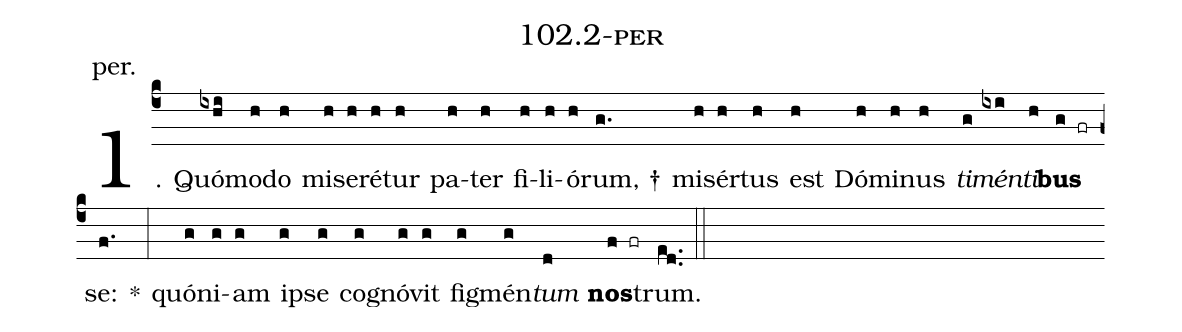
name: 102.2-per;
annotation: per.;
%%
(c4)1. Quó(ixhi)mo(h)do(h) mi(h)se(h)ré(h)tur(h) pa(h)ter(h) fi(h)li(h)ó(h)rum, †(g.) mi(h)sér(h)tus(h) est(h) Dó(h)mi(h)nus(h) <i>ti</i>(g)<i>mén</i>(ixi)<i>ti</i>(h)<b>bus</b>(g fr) se:(f.) *(:) quón(g)i(g)am(g) ip(g)se(g) co(g)gnó(g)vit(g) fig(g)mén(g)<i>tum</i>(d) <b>nos</b>(f fr)trum.(ed..) (::)
